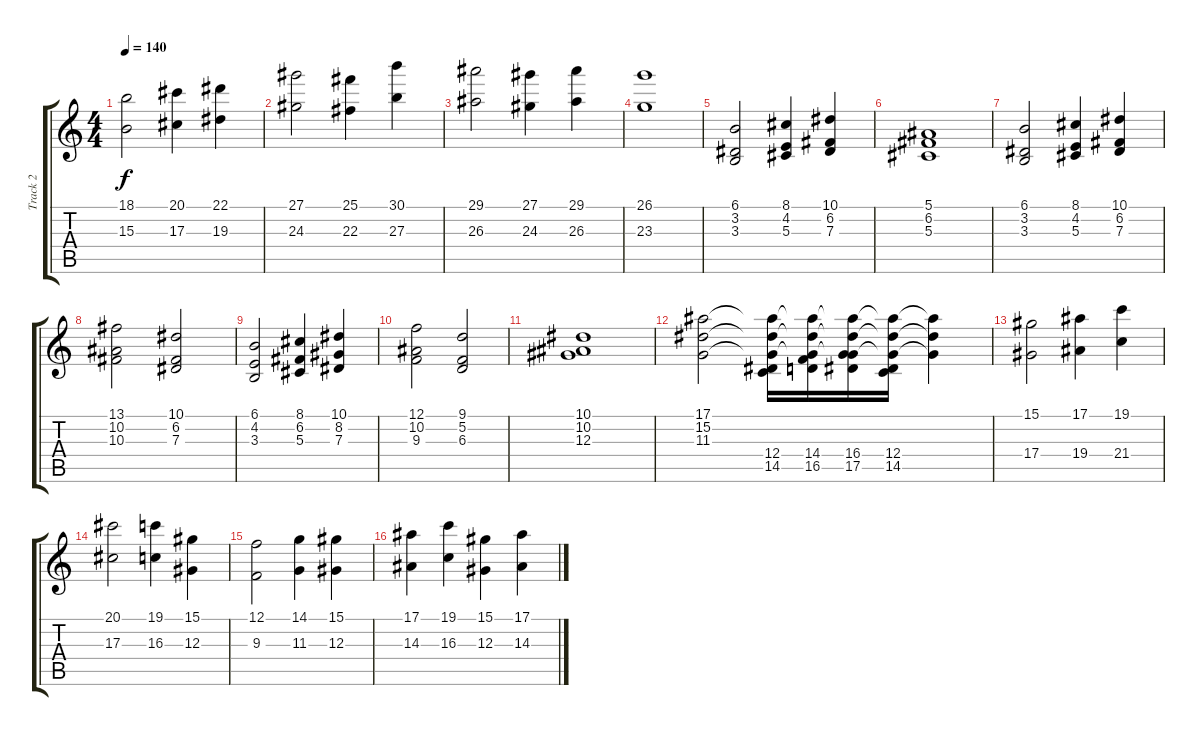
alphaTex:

\track ("Track 2" "Track 2") {instrument stringensemble1}
\staff {score tabs}
\tuning (F4 C4 Ab3 Eb3 Bb2 F2) {hide}
\ts (4 4)
\tempo 140
\clef g2
\ks c
(18.1 15.3).2{dy f} (20.1 17.3).4 (22.1 19.3).4 |
(27.1 24.3).2 (25.1 22.3).4 (30.1 27.3).4 |
(29.1 26.3).2 (27.1 24.3).4 (29.1 26.3).4 |
(26.1 23.3).1 |
(6.1 3.2 3.3).2 (8.1 4.2 5.3).4 (10.1 6.2 7.3).4 |
(5.1 6.2 5.3).1 |
(6.1 3.2 3.3).2 (8.1 4.2 5.3).4 (10.1 6.2 7.3).4 |
(13.1 10.2 10.3).2 (10.1 6.2 7.3).2 |
(6.1 4.2 3.3).2 (8.1 6.2 5.3).4 (10.1 8.2 7.3).4 |
(12.1 10.2 9.3).2 (9.1 5.2 6.3).2 |
(10.1 10.2 12.3).1 |
(17.1 15.2 11.3).2 (17.1{t} 15.2{t} 11.3{t} 12.4 14.5).16 (17.1{t} 15.2{t} 11.3{t} 14.4 16.5).16 (17.1{t} 15.2{t} 11.3{t} 16.4 17.5).16 (17.1{t} 15.2{t} 11.3{t} 12.4 14.5).16 (17.1{t} 15.2{t} 11.3{t}).4 |
(15.1 17.4).2 (17.1 19.4).4 (19.1 21.4).4 |
(20.1 17.3).2 (19.1 16.3).4 (15.1 12.3).4 |
(12.1 9.3).2 (14.1 11.3).4 (15.1 12.3).4 |
(17.1 14.3).4 (19.1 16.3).4 (15.1 12.3).4 (17.1 14.3).4
